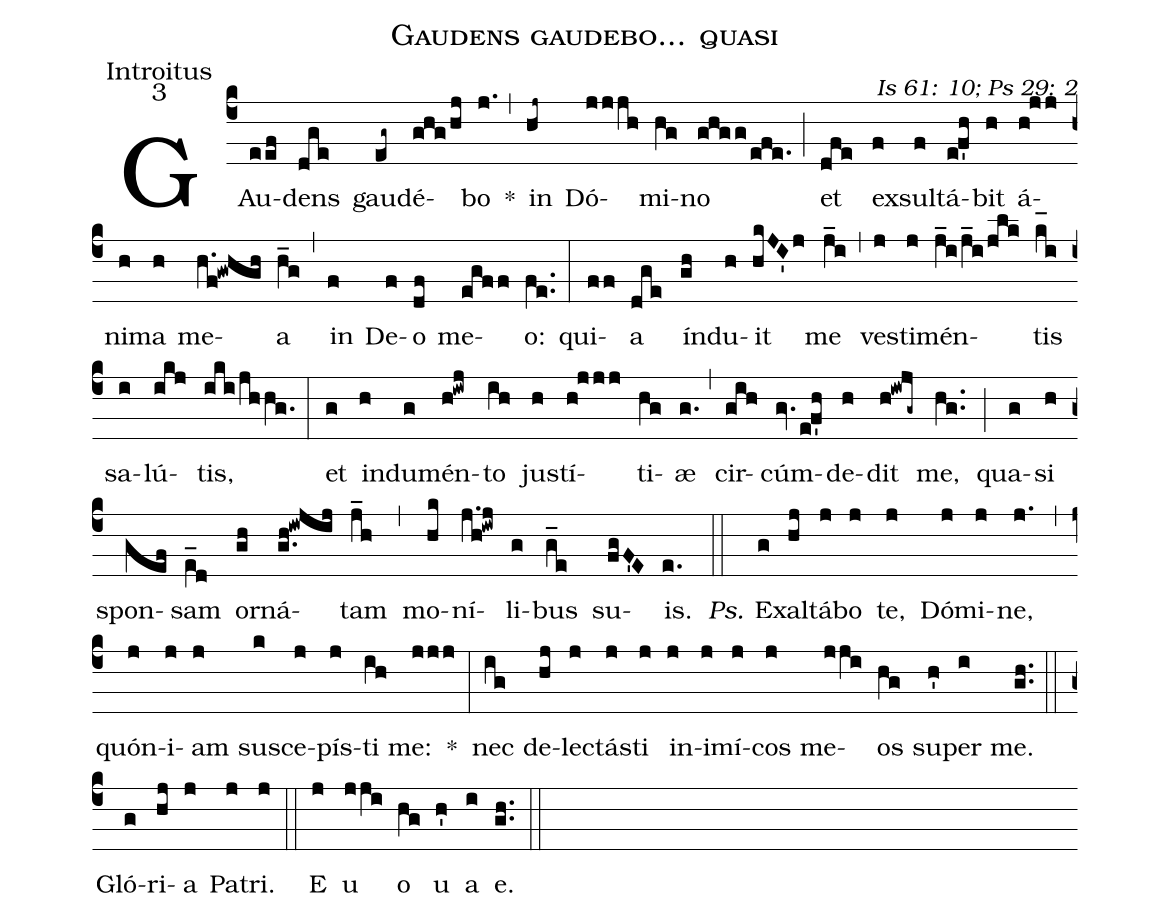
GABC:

name: Gaudens gaudebo... quasi;
office-part: Introitus;
mode: 3;
commentary: Is 61: 10; Ps 29: 2;
%%
(c4) GAu(eef)dens(dge) gau(eg~)dé(ghg/hj)bo(j.) *(,) in(hj~) Dó(jjjh)mi(hg)no(ghgg/efe.) (;) et(dfe) ex(f)sul(f)tá(ef'h)bit(h) á(h!jj)ni(h)ma(h) me(h.f!gwhgh)a(h_g) (,) in(f) De(f)o(df) me(egff)o:(fe..) (:)
qui(ff)a(dge) índ(gh)u(h)it(hkJI'j) me(j_i) (,) ves(j)ti(j)mén(j_i/j_i/jlk)tis(k_[hl:1]i) sa(i)lú(ikj)tis,(iki/jhhg.) (:)
et(g) ind(h)u(g)mén(h!iwj)to(ih) jus(h)tí(h!jjj)ti(hg)æ(g.) (,) cir(gih)cúm(gv.ef'h)de(h)dit(h!iwjg~) me,(hg..) (;) qua(g)si(h) spon(gef)sam(e_[ll:1]d) or(gh)ná(g.h!iwjij)tam(j_h) (,) mo(hk)ní(j.h!iwj)li(g)bus(g_e) su(fgF'E)is.(e.) (::)
<i>Ps.</i> Ex(g)al(hj)tá(j)bo(j) te,(j) Dó(j)mi(j)ne,(j.) (,) quón(j)i(j)am(j) su(k)sce(j)pís(j)ti(ih) me:(jjj) *(:)
nec(ig) de(hj)lec(j)tás(j)ti(j) in(j)i(j)mí(j)cos(j) me(jji)os(hg) su(h')per(i) me.(gh..) (::)
Gló(g)ri(hj)a(j) Pa(j)tri.(j) (::)
<eu>E(j) u(jji) o(hg) u(h') a(i) e.</eu>(gh..) (::)
